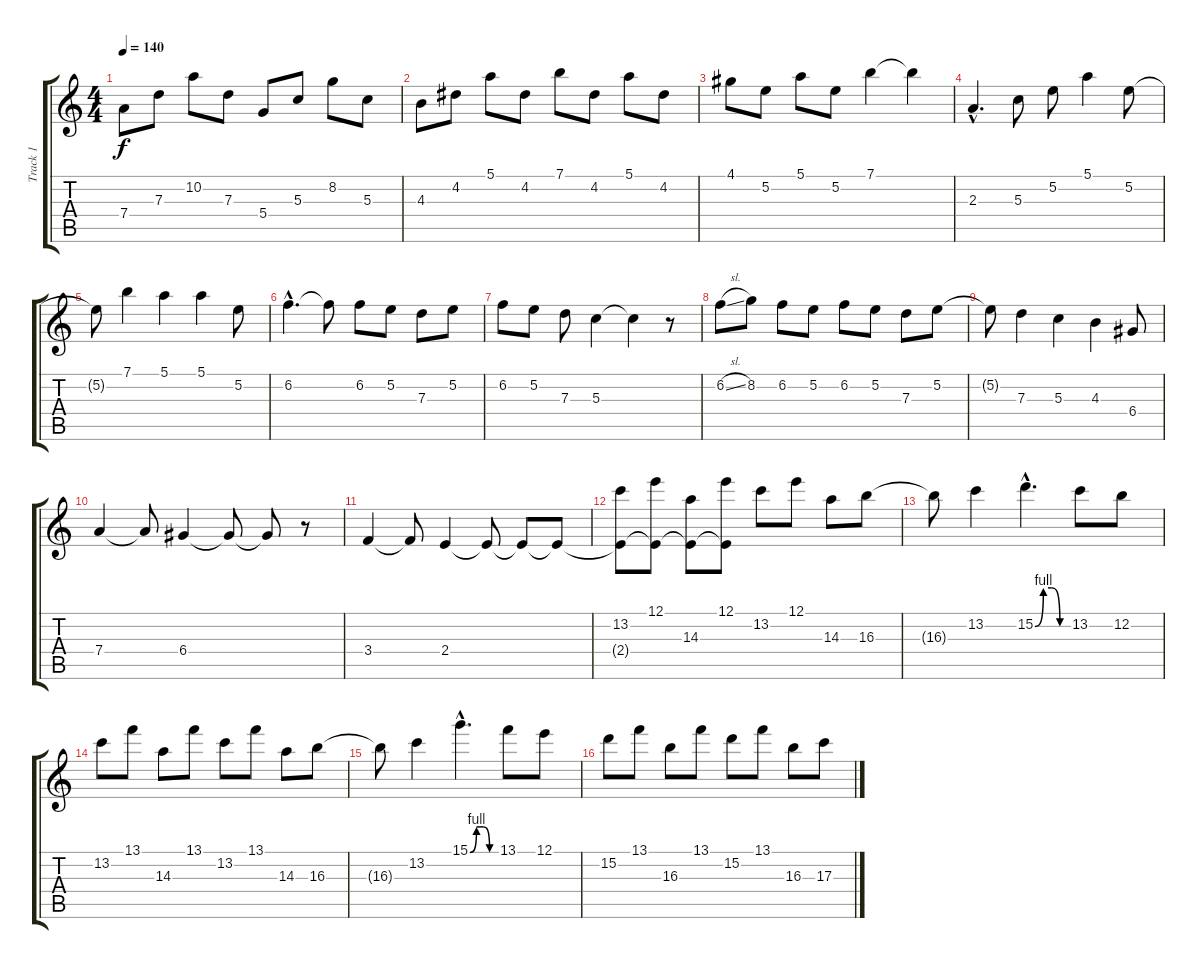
\track ("Track 1" "Track 1") {instrument overdrivenguitar}
\staff {score tabs}
\tuning (E4 B3 G3 D3 A2 E2) {hide}
\ts (4 4)
\tempo 140
\clef g2
\ks c
7.4.8{dy f} 7.3.8 10.2.8 7.3.8 5.4.8 5.3.8 8.2.8 5.3.8 |
4.3.8 4.2.8 5.1.8 4.2.8 7.1.8 4.2.8 5.1.8 4.2.8 |
4.1.8 5.2.8 5.1.8 5.2.8 7.1.4 7.1{t}.4 |
2.3{hac}.4{d} 5.3.8 5.2.8 5.1.4 5.2.8 |
5.2{t}.8 7.1.4 5.1.4 5.1.4 5.2.8 |
6.2{hac}.4{d} 6.2{t}.8 6.2.8 5.2.8 7.3.8 5.2.8 |
6.2.8 5.2.8 7.3.8 5.3.4 5.3{t}.4 r.8 |
6.2{sl}.8 8.2.8 6.2.8 5.2.8 6.2.8 5.2.8 7.3.8 5.2.8 |
5.2{t}.8 7.3.4 5.3.4 4.3.4 6.4.8 |
7.4.4 7.4{t}.8 6.4.4 6.4{t}.8 6.4{t}.8 r.8 |
3.4.4 3.4{t}.8 2.4.4 2.4{t}.8 2.4{t}.8 2.4{t}.8 |
(13.2 2.4{t}).8 (12.1 2.4{t}).8 (14.3 2.4{t}).8 (12.1 2.4{t}).8 13.2.8 12.1.8 14.3.8 16.3.8 |
16.3{t}.8 13.2.4 15.2{be (custom 0 0 15 4 30 4 45 0 60 0) hac}.4{d} 13.2.8 12.2.8 |
13.2.8 13.1.8 14.3.8 13.1.8 13.2.8 13.1.8 14.3.8 16.3.8 |
16.3{t}.8 13.2.4 15.1{be (custom 0 0 15 4 30 4 45 0 60 0) hac}.4{d} 13.1.8 12.1.8 |
15.2.8 13.1.8 16.3.8 13.1.8 15.2.8 13.1.8 16.3.8 17.3.8
